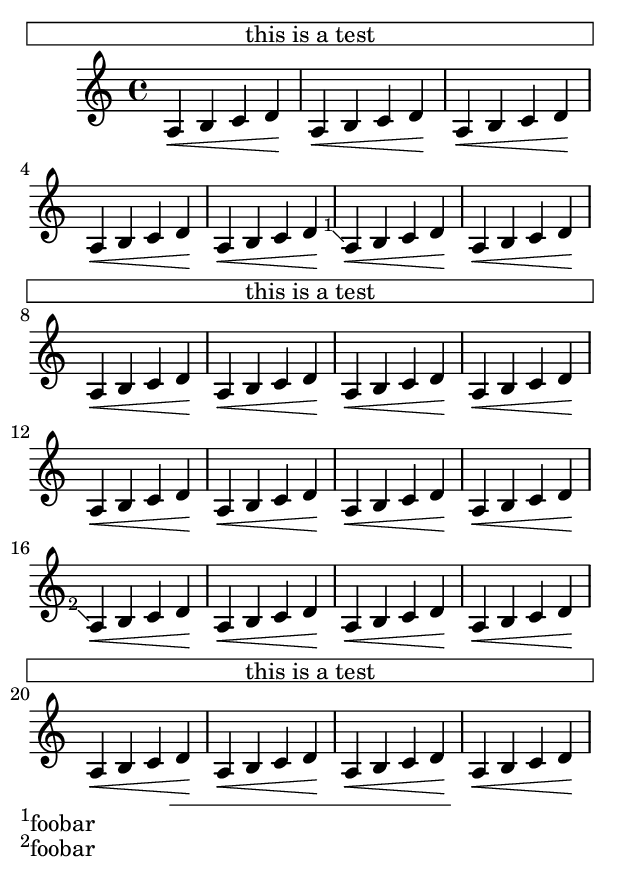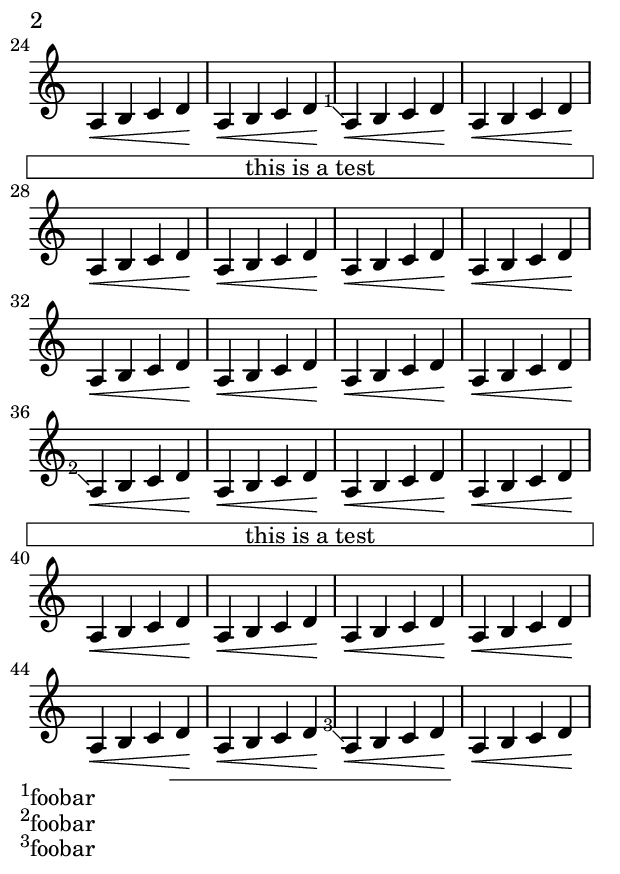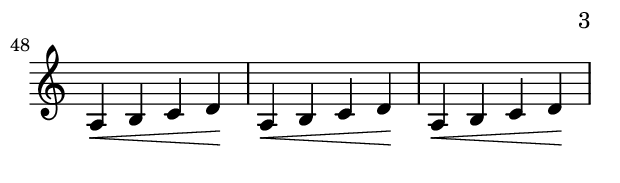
\version "2.23.4"

\header {
  texidoc = "LilyPond does in-notes.
"
}

#(set-default-paper-size "a6")
\book {
  \relative c' {
    \repeat unfold 5 {
      \once \override Score.Footnote.footnote = ##f
      \footnote
         "" #'(0 . 0)
         \markup { \box \fill-line { "this is a test" } } NoteHead
      \repeat unfold 5 { a\< b c d\! }
      \footnote #'(-1 . 1) "foobar" NoteHead
      \repeat unfold 5 { a\< b c d\! }
    }
  }
}
